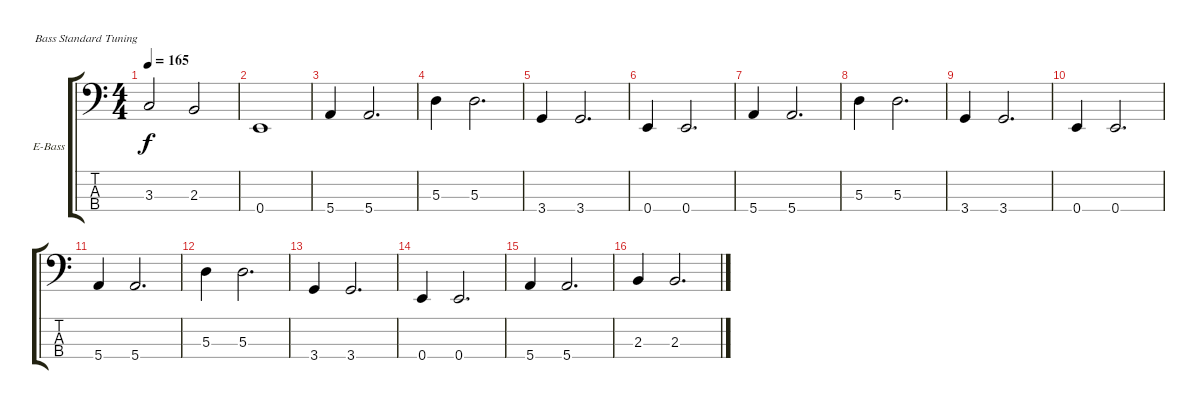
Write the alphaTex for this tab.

\bracketExtendMode groupsimilarinstruments
\firstSystemTrackNameOrientation horizontal
\otherSystemsTrackNameOrientation horizontal
\track ("Äîðîæêà 2" "E-Bass") {instrument electricbassfinger}
\staff {score tabs}
\tuning (G2 D2 A1 E1)
\ts (4 4)
\tempo 165
\clef f4
\ks c
3.3.2{dy f} 2.3.2 |
0.4.1 |
5.4.4 5.4.2{d} |
5.3.4 5.3.2{d} |
3.4.4 3.4.2{d} |
0.4.4 0.4.2{d} |
5.4.4 5.4.2{d} |
5.3.4 5.3.2{d} |
3.4.4 3.4.2{d} |
0.4.4 0.4.2{d} |
5.4.4 5.4.2{d} |
5.3.4 5.3.2{d} |
3.4.4 3.4.2{d} |
0.4.4 0.4.2{d} |
5.4.4 5.4.2{d} |
2.3.4 2.3.2{d}
